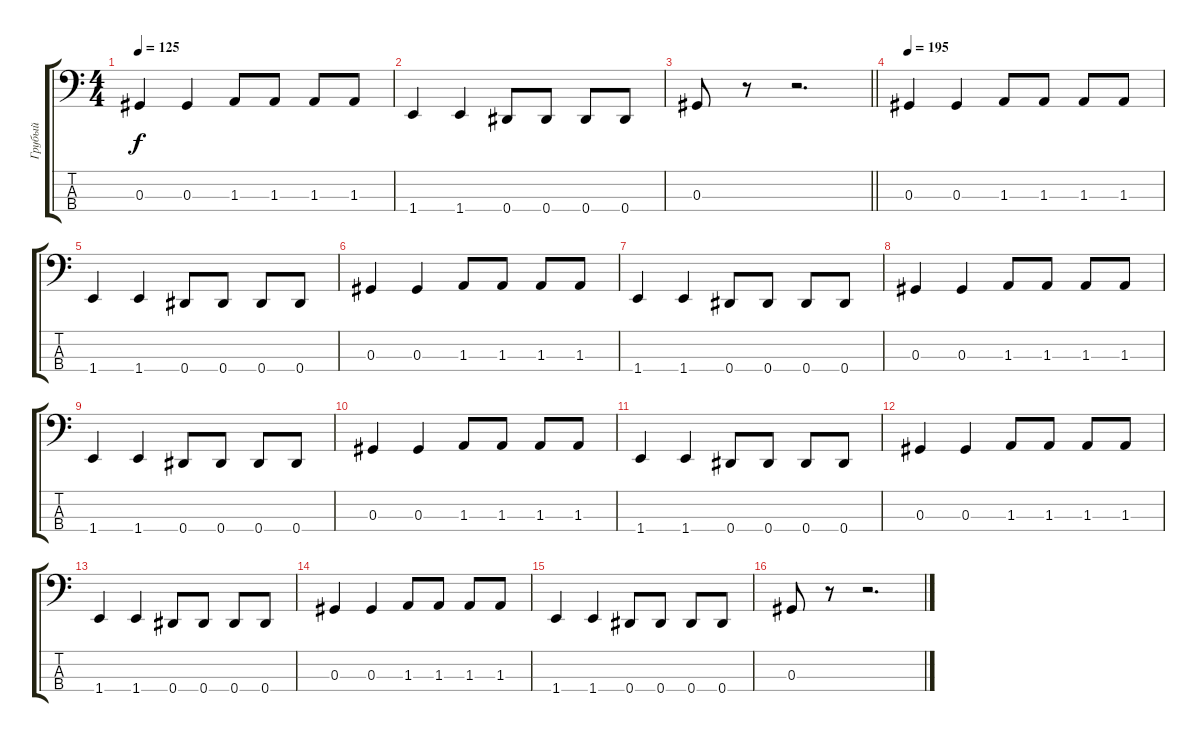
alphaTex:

\track ("Грубый" "Грубый") {instrument electricbassfinger}
\staff {score tabs}
\tuning (Gb2 Db2 Ab1 Eb1) {hide}
\ts (4 4)
\tempo 125
\clef f4
\ks c
0.3.4{dy f} 0.3.4 1.3.8 1.3.8 1.3.8 1.3.8 |
1.4.4 1.4.4 0.4.8 0.4.8 0.4.8 0.4.8 |
\barLineRight lightlight
0.3.8 r.8 r.2{d} |
\tempo 195
0.3.4 0.3.4 1.3.8 1.3.8 1.3.8 1.3.8 |
1.4.4 1.4.4 0.4.8 0.4.8 0.4.8 0.4.8 |
0.3.4 0.3.4 1.3.8 1.3.8 1.3.8 1.3.8 |
1.4.4 1.4.4 0.4.8 0.4.8 0.4.8 0.4.8 |
0.3.4 0.3.4 1.3.8 1.3.8 1.3.8 1.3.8 |
1.4.4 1.4.4 0.4.8 0.4.8 0.4.8 0.4.8 |
0.3.4 0.3.4 1.3.8 1.3.8 1.3.8 1.3.8 |
1.4.4 1.4.4 0.4.8 0.4.8 0.4.8 0.4.8 |
0.3.4 0.3.4 1.3.8 1.3.8 1.3.8 1.3.8 |
1.4.4 1.4.4 0.4.8 0.4.8 0.4.8 0.4.8 |
0.3.4 0.3.4 1.3.8 1.3.8 1.3.8 1.3.8 |
1.4.4 1.4.4 0.4.8 0.4.8 0.4.8 0.4.8 |
0.3.8 r.8 r.2{d}
